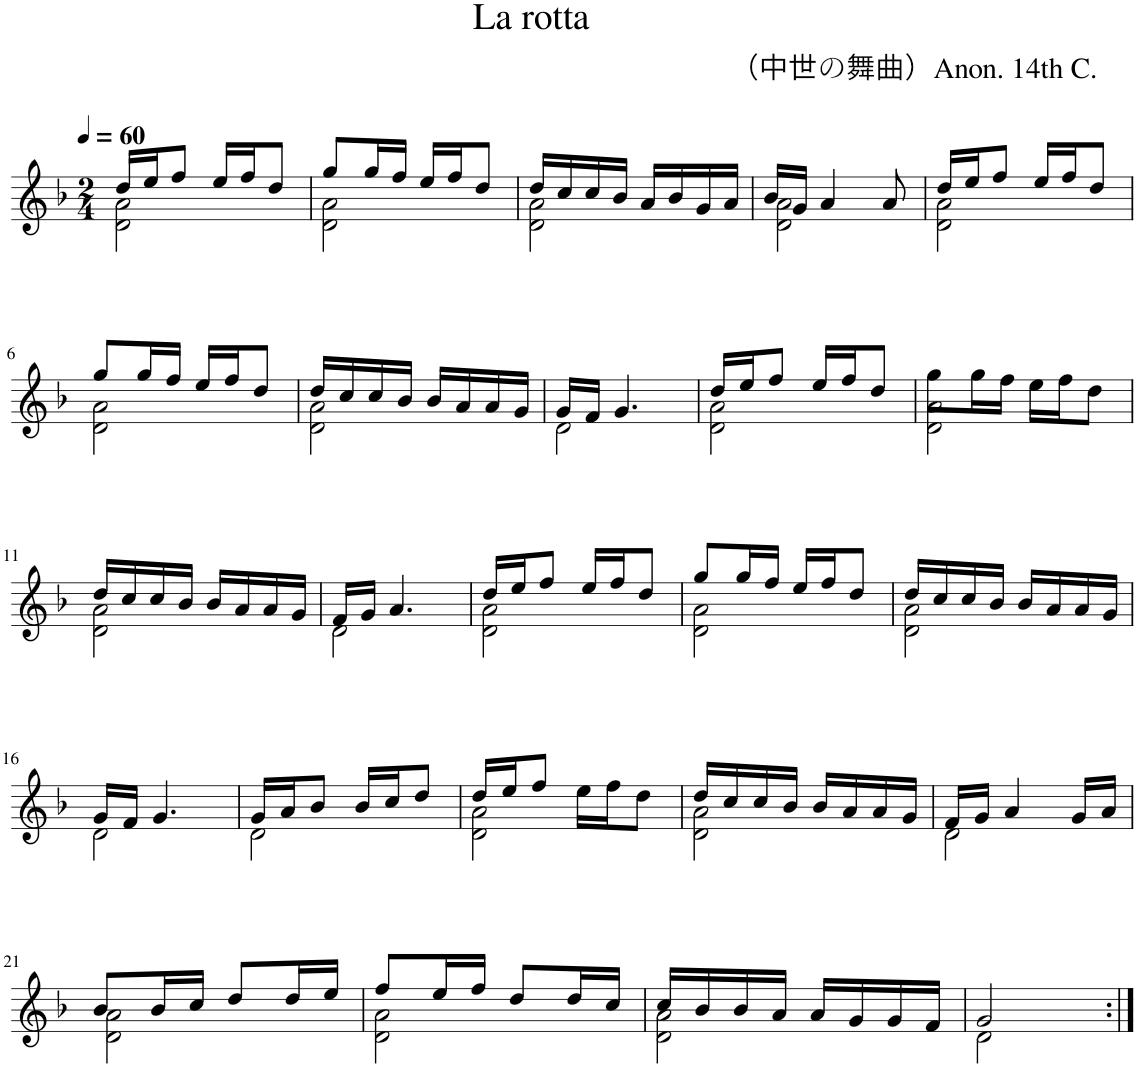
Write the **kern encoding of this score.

**kern
*part1
*staff1
*I"s
*clefG2
*k[b-]
*M2/4
*MM60
=1
*^
16dd/LL	2d\ 2a\
16ee/J	.
8ff/J	.
16ee/LL	.
16ff/J	.
8dd/J	.
=2	=2
8gg/L	2d\ 2a\
16gg/L	.
16ff/JJ	.
16ee/LL	.
16ff/J	.
8dd/J	.
=3	=3
16dd/LL	2d\ 2a\
16cc/	.
16cc/	.
16b-/JJ	.
16a/LL	.
16b-/	.
16g/	.
16a/JJ	.
=4	=4
16b-/LL	2d\ 2a\
16g/JJ	.
4a/	.
8a/	.
=5	=5
16dd/LL	2d\ 2a\
16ee/J	.
8ff/J	.
16ee/LL	.
16ff/J	.
8dd/J	.
!!LO:LB:g=z	!!
=6	=6
8gg/L	2d\ 2a\
16gg/L	.
16ff/JJ	.
16ee/LL	.
16ff/J	.
8dd/J	.
=7	=7
16dd/LL	2d\ 2a\
16cc/	.
16cc/	.
16b-/JJ	.
16b-/LL	.
16a/	.
16a/	.
16g/JJ	.
=8	=8
16g/LL	2d\
16f/JJ	.
4.g/	.
=9	=9
16dd/LL	2d\ 2a\
16ee/J	.
8ff/J	.
16ee/LL	.
16ff/J	.
8dd/J	.
=10	=10
8gg\L	2d\ 2a\
16gg\L	.
16ff\JJ	.
16ee\LL	.
16ff\J	.
8dd\J	.
!!LO:LB:g=z	!!
=11	=11
16dd/LL	2d\ 2a\
16cc/	.
16cc/	.
16b-/JJ	.
16b-/LL	.
16a/	.
16a/	.
16g/JJ	.
=12	=12
16f/LL	2d\
16g/JJ	.
4.a/	.
=13	=13
16dd/LL	2d\ 2a\
16ee/J	.
8ff/J	.
16ee/LL	.
16ff/J	.
8dd/J	.
=14	=14
8gg/L	2d\ 2a\
16gg/L	.
16ff/JJ	.
16ee/LL	.
16ff/J	.
8dd/J	.
=15	=15
16dd/LL	2d\ 2a\
16cc/	.
16cc/	.
16b-/JJ	.
16b-/LL	.
16a/	.
16a/	.
16g/JJ	.
!!LO:LB:g=z	!!
=16	=16
16g/LL	2d\
16f/JJ	.
4.g/	.
=17	=17
16g/LL	2d\
16a/J	.
8b-/J	.
16b-/LL	.
16cc/J	.
8dd/J	.
=18	=18
16dd/LL	2d\ 2a\
16ee/J	.
8ff/J	.
16ee\LL	.
16ff\J	.
8dd\J	.
=19	=19
16dd/LL	2d\ 2a\
16cc/	.
16cc/	.
16b-/JJ	.
16b-/LL	.
16a/	.
16a/	.
16g/JJ	.
=20	=20
16f/LL	2d\
16g/JJ	.
4a/	.
16g/LL	.
16a/JJ	.
!!LO:LB:g=z	!!
=21	=21
8b-/L	2d\ 2a\
16b-/L	.
16cc/JJ	.
8dd/L	.
16dd/L	.
16ee/JJ	.
=22	=22
8ff/L	2d\ 2a\
16ee/L	.
16ff/JJ	.
8dd/L	.
16dd/L	.
16cc/JJ	.
=23	=23
16cc/LL	2d\ 2a\
16b-/	.
16b-/	.
16a/JJ	.
16a/LL	.
16g/	.
16g/	.
16f/JJ	.
=24	=24
2g/	2d\
*v	*v
=:|!
*-
